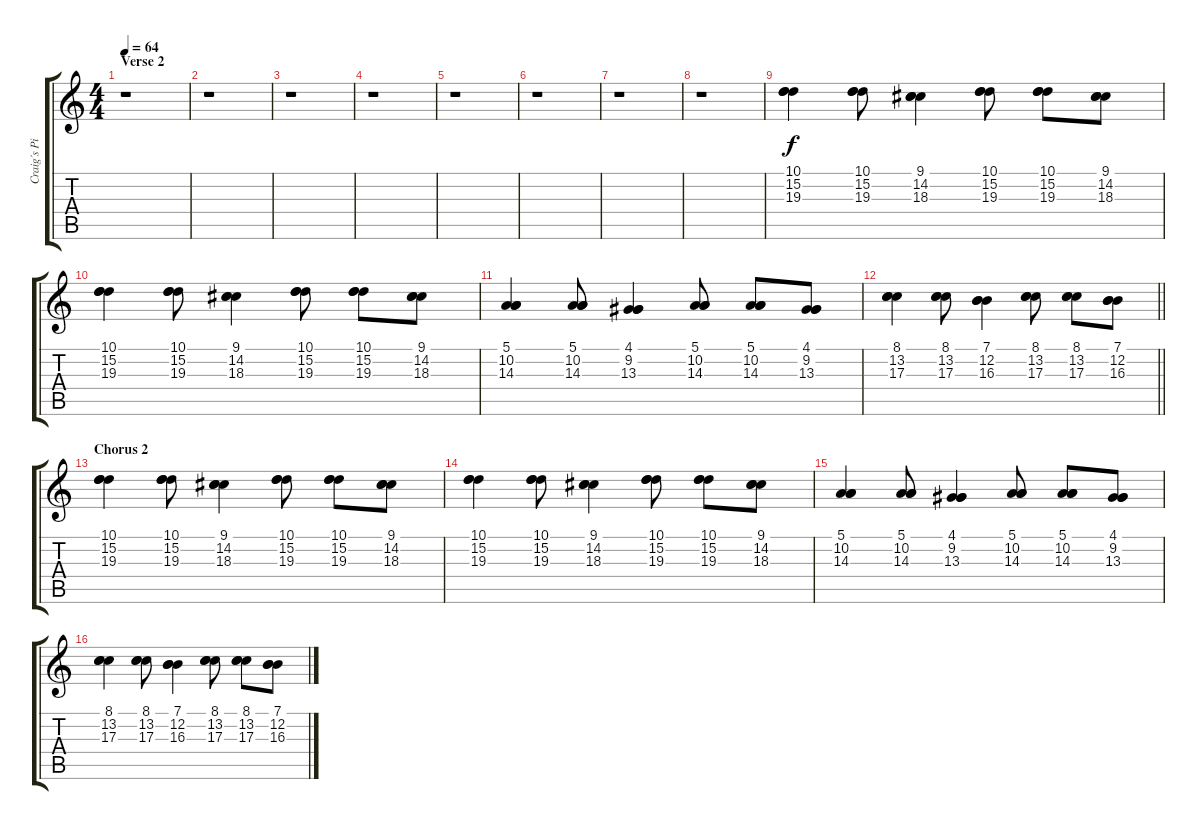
\track ("Craig´s Piano" "Craig´s Pi") {instrument acousticgrandpiano}
\staff {score tabs}
\tuning (E4 B3 G3 D3 A2 E2) {hide}
\ts (4 4)
\section ("" "Verse 2")
\tempo 64
\clef g2
\ks c
r.1{dy f} |
r.1 |
r.1 |
r.1 |
r.1 |
r.1 |
r.1 |
r.1 |
(10.1 15.2 19.3).4 (10.1 15.2 19.3).8 (9.1 14.2 18.3).4 (10.1 15.2 19.3).8 (10.1 15.2 19.3).8 (9.1 14.2 18.3).8 |
(10.1 15.2 19.3).4 (10.1 15.2 19.3).8 (9.1 14.2 18.3).4 (10.1 15.2 19.3).8 (10.1 15.2 19.3).8 (9.1 14.2 18.3).8 |
(5.1 10.2 14.3).4 (5.1 10.2 14.3).8 (4.1 9.2 13.3).4 (5.1 10.2 14.3).8 (5.1 10.2 14.3).8 (4.1 9.2 13.3).8 |
\barLineRight lightlight
(8.1 13.2 17.3).4 (8.1 13.2 17.3).8 (7.1 12.2 16.3).4 (8.1 13.2 17.3).8 (8.1 13.2 17.3).8 (7.1 12.2 16.3).8 |
\section ("" "Chorus 2")
(10.1 15.2 19.3).4 (10.1 15.2 19.3).8 (9.1 14.2 18.3).4 (10.1 15.2 19.3).8 (10.1 15.2 19.3).8 (9.1 14.2 18.3).8 |
(10.1 15.2 19.3).4 (10.1 15.2 19.3).8 (9.1 14.2 18.3).4 (10.1 15.2 19.3).8 (10.1 15.2 19.3).8 (9.1 14.2 18.3).8 |
(5.1 10.2 14.3).4 (5.1 10.2 14.3).8 (4.1 9.2 13.3).4 (5.1 10.2 14.3).8 (5.1 10.2 14.3).8 (4.1 9.2 13.3).8 |
(8.1 13.2 17.3).4 (8.1 13.2 17.3).8 (7.1 12.2 16.3).4 (8.1 13.2 17.3).8 (8.1 13.2 17.3).8 (7.1 12.2 16.3).8
